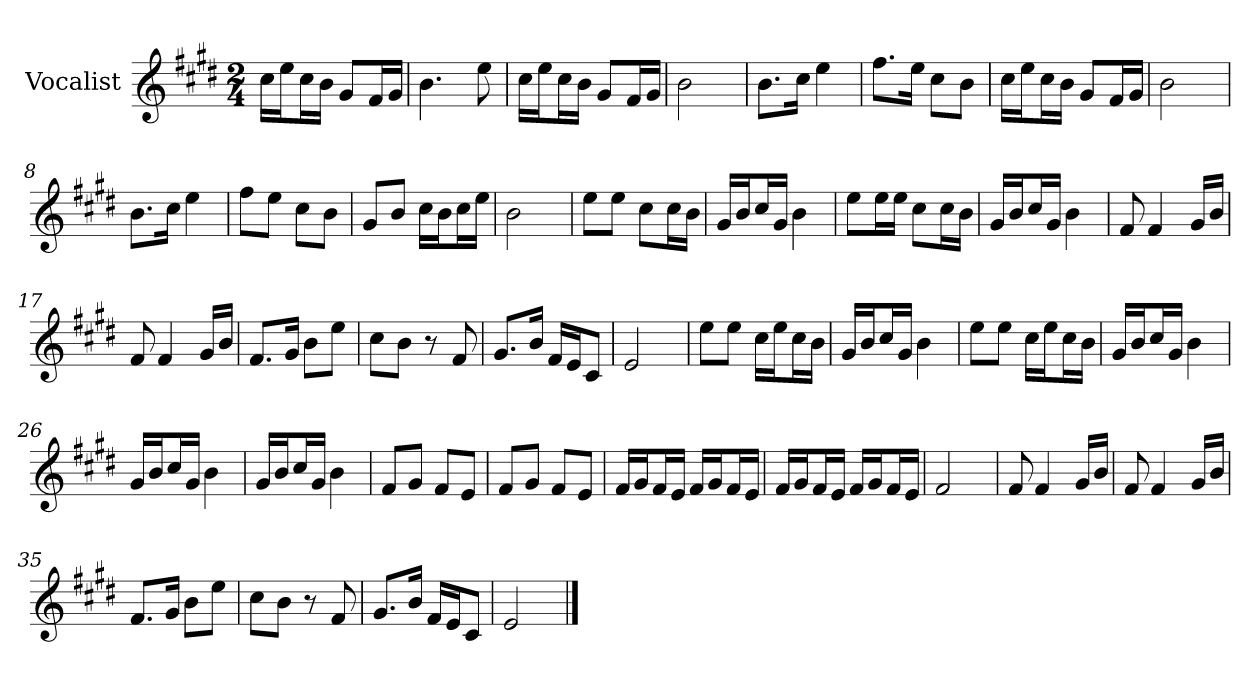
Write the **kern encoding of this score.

**kern
*part1
*staff1
*I"Vocalist
*k[f#c#g#d#]
*E:
*M2/4
=
16cc#LL
16eeJ
16cc#L
16bJJ
8g#L
16f#L
16g#JJ
=1
4.b
8ee
=2
16cc#LL
16eeJ
16cc#L
16bJJ
8g#L
16f#L
16g#JJ
=3
2b
=4
8.bL
16cc#Jk
4ee
=5
8.ff#L
16eeJk
8cc#L
8bJ
=6
16cc#LL
16eeJ
16cc#L
16bJJ
8g#L
16f#L
16g#JJ
=7
2b
=8
8.bL
16cc#Jk
4ee
=9
8ff#L
8eeJ
8cc#L
8bJ
=10
8g#L
8bJ
16cc#LL
16bJ
16cc#L
16eeJJ
=11
2b
=12
8eeL
8eeJ
8cc#L
16cc#L
16bJJ
=13
16g#LL
16bJ
16cc#L
16g#JJ
4b
=14
8eeL
16eeL
16eeJJ
8cc#L
16cc#L
16bJJ
=15
16g#LL
16bJ
16cc#L
16g#JJ
4b
=16
8f#
4f#
16g#LL
16bJJ
=17
8f#
4f#
16g#LL
16bJJ
=18
8.f#L
16g#Jk
8bL
8eeJ
=19
8cc#L
8bJ
8r
8f#
=20
8.g#L
16bJk
16f#LL
16eJ
8c#J
=21
2e
=22
8eeL
8eeJ
16cc#LL
16eeJ
16cc#L
16bJJ
=23
16g#LL
16bJ
16cc#L
16g#JJ
4b
=24
8eeL
8eeJ
16cc#LL
16eeJ
16cc#L
16bJJ
=25
16g#LL
16bJ
16cc#L
16g#JJ
4b
=26
16g#LL
16bJ
16cc#L
16g#JJ
4b
=27
16g#LL
16bJ
16cc#L
16g#JJ
4b
=28
8f#L
8g#J
8f#L
8eJ
=29
8f#L
8g#J
8f#L
8eJ
=30
16f#LL
16g#J
16f#L
16eJJ
16f#LL
16g#J
16f#L
16eJJ
=31
16f#LL
16g#J
16f#L
16eJJ
16f#LL
16g#J
16f#L
16eJJ
=32
2f#
=33
8f#
4f#
16g#LL
16bJJ
=34
8f#
4f#
16g#LL
16bJJ
=35
8.f#L
16g#Jk
8bL
8eeJ
=36
8cc#L
8bJ
8r
8f#
=37
8.g#L
16bJk
16f#LL
16eJ
8c#J
=38
2e
==
*-
